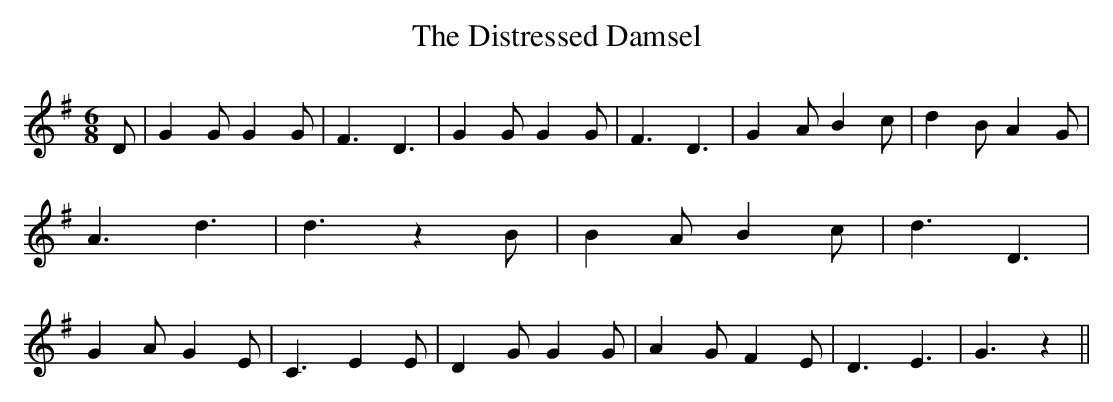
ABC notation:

X:1
T:The Distressed Damsel
M:6/8
L:1/4
K:G
 D/2| G G/2 G G/2| F3/2 D3/2| G G/2 G G/2| F3/2 D3/2| G- A/2 B- c/2|\
 d- B/2 A- G/2| A3/2 d3/2| d3/2 z B/2| B A/2 B c/2| d3/2 D3/2| G A/2 G E/2|\
 C3/2 E E/2| D G/2 G G/2| A G/2 F E/2| D3/2 E3/2| G3/2 z||
